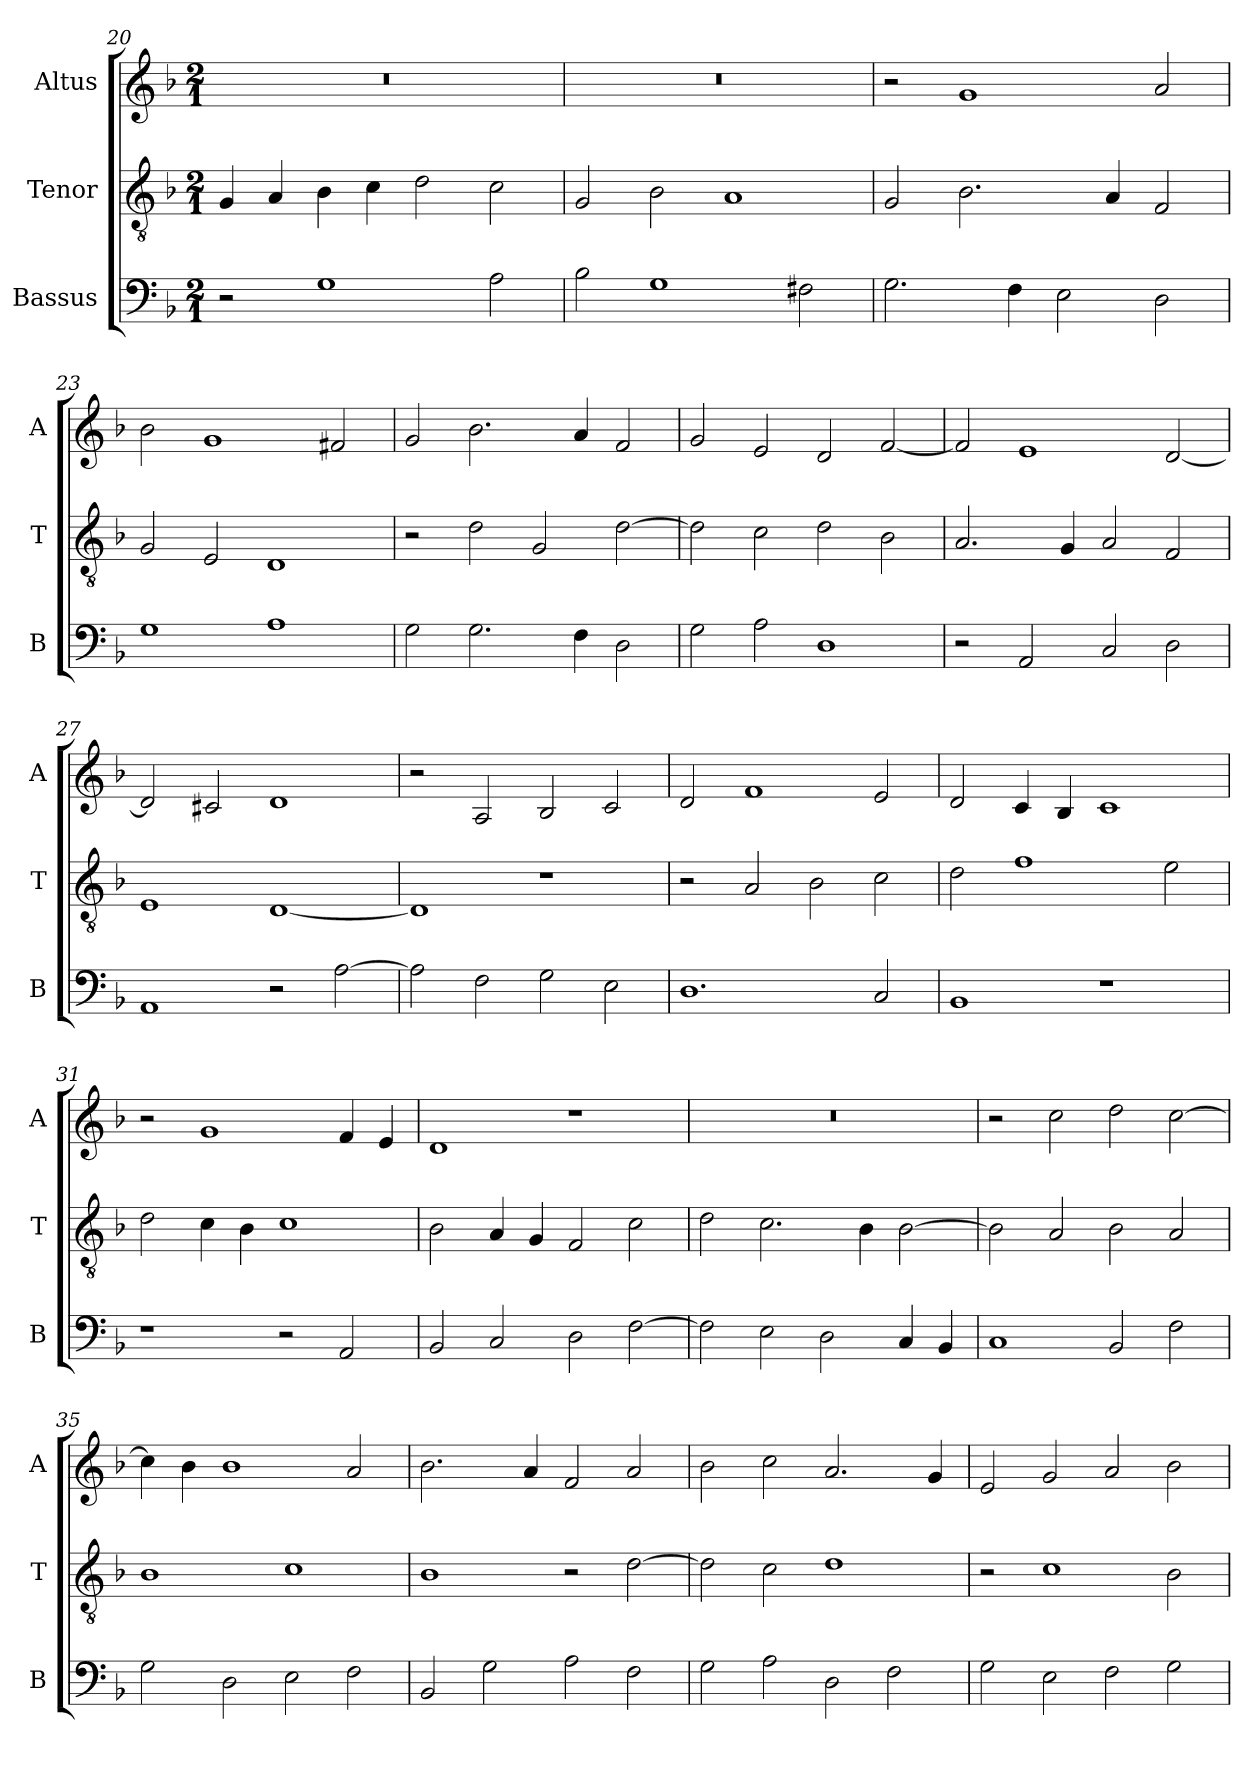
**kern	**kern	**kern
*part3	*part2	*part1
*staff3	*staff2	*staff1
*I"Bassus	*I"Tenor	*I"Altus
*I'B	*I'T	*I'A
*clefF4	*clefGv2	*clefG2
*k[b-]	*k[b-]	*k[b-]
*M2/1	*M2/1	*M2/1
=20	=20	=20
2r	4G/	0r
.	4A/	.
1G	4B-\	.
.	4c\	.
.	2d\	.
2A\	2c\	.
=21	=21	=21
2B-\	2G/	0r
1G	2B-\	.
.	1A	.
2F#X\	.	.
=22	=22	=22
2.G\	2G/	2r
.	2.B-\	1g
4F\	.	.
2E\	.	.
.	4A/	.
2D\	2F/	2a/
=23	=23	=23
1G	2G/	2b-\
.	2E/	1g
1A	1D	.
.	.	2f#X/
=24	=24	=24
2G\	2r	2g/
2.G\	2d\	2.b-\
.	2G/	.
4F\	.	4a/
2D\	[2d\	2f/
=25	=25	=25
2G\	2d\]	2g/
2A\	2c\	2e/
1D	2d\	2d/
.	2B-\	[2f/
=26	=26	=26
2r	2.A/	2f/]
2AA/	.	1e
.	4G/	.
2C/	2A/	.
2D\	2F/	[2d/
=27	=27	=27
1AA	1E	2d/]
.	.	2c#X/
2r	[1D	1d
[2A\	.	.
=28	=28	=28
2A\]	1D]	2r
2F\	.	2A/
2G\	1r	2B-/
2E\	.	2c/
=29	=29	=29
1.D	2r	2d/
.	2A/	1f
.	2B-\	.
2C/	2c\	2e/
=30	=30	=30
1BB-	2d\	2d/
.	1f	4c/
.	.	4B-/
1r	.	1c
.	2e\	.
=31	=31	=31
1r	2d\	2r
.	4c\	1g
.	4B-\	.
2r	1c	.
2AA/	.	4f/
.	.	4e/
=32	=32	=32
2BB-/	2B-\	1d
2C/	4A/	.
.	4G/	.
2D\	2F/	1r
[2F\	2c\	.
=33	=33	=33
2F\]	2d\	0r
2E\	2.c\	.
2D\	.	.
.	4B-\	.
4C/	[2B-\	.
4BB-/	.	.
=34	=34	=34
1C	2B-\]	2r
.	2A/	2cc\
2BB-/	2B-\	2dd\
2F\	2A/	[2cc\
=35	=35	=35
2G\	1B-	4cc\]
.	.	4b-\
2D\	.	1b-
2E\	1c	.
2F\	.	2a/
=36	=36	=36
2BB-/	1B-	2.b-\
2G\	.	.
.	.	4a/
2A\	2r	2f/
2F\	[2d\	2a/
=37	=37	=37
2G\	2d\]	2b-\
2A\	2c\	2cc\
2D\	1d	2.a/
2F\	.	.
.	.	4g/
=38	=38	=38
2G\	2r	2e/
2E\	1c	2g/
2F\	.	2a/
2G\	2B-\	2b-\
=	=	=
*-	*-	*-
